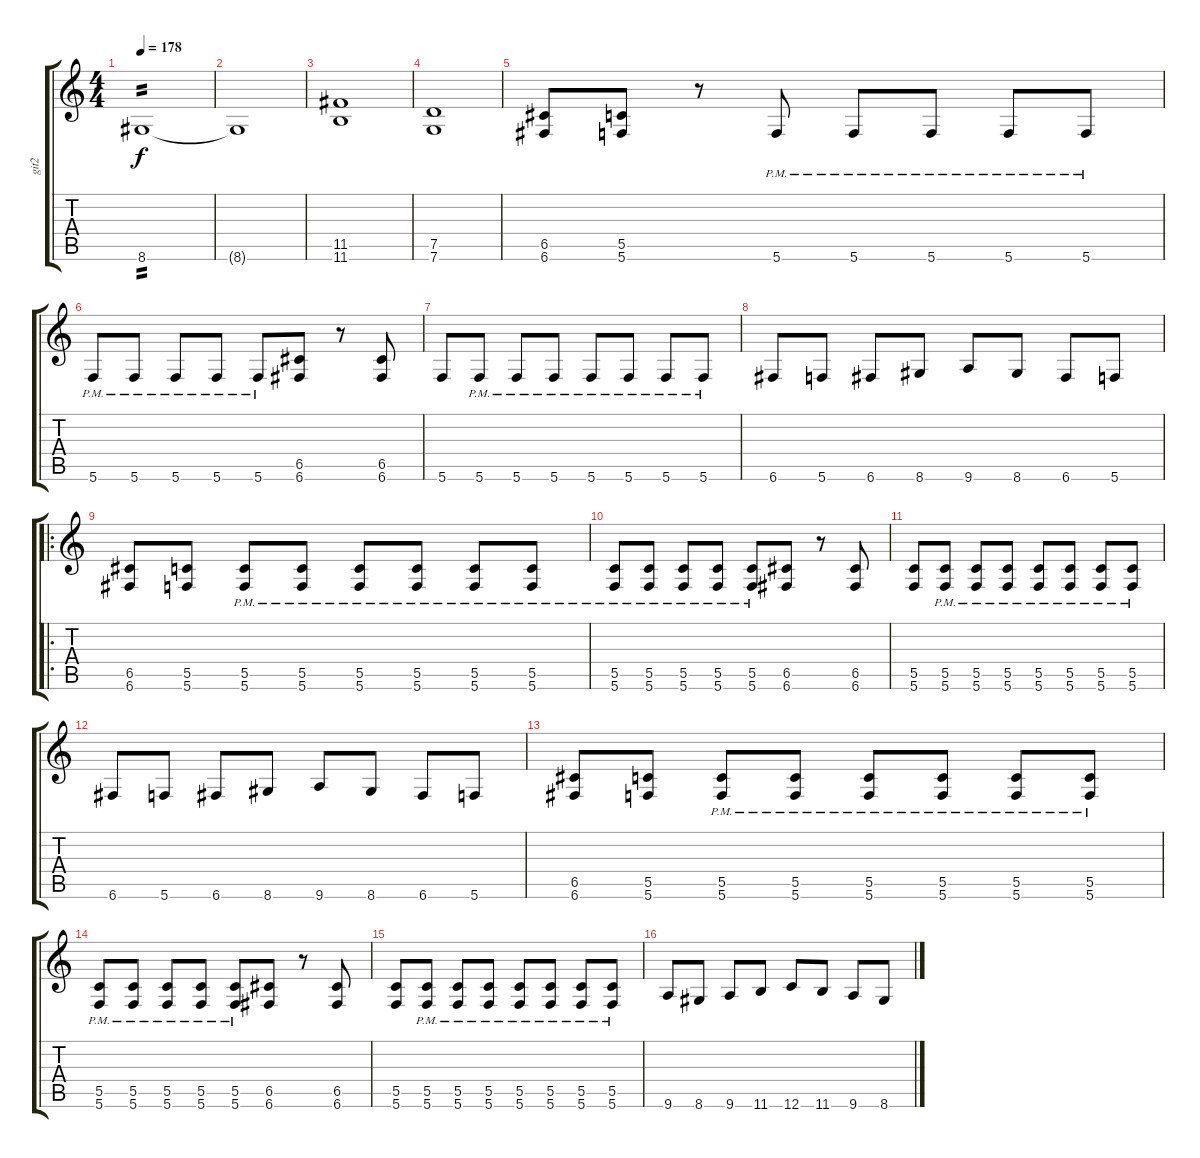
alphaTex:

\track ("git2" "git2") {instrument distortionguitar}
\staff {score tabs}
\tuning (D4 A3 F3 C3 G2 C2) {hide}
\ts (4 4)
\tempo 178
\clef g2
\ks c
8.6.1{tp 2 dy f} |
8.6{t}.1 |
(11.5 11.6).1 |
(7.5 7.6).1 |
(6.5 6.6).8 (5.5 5.6).8 r.8 5.6{pm}.8 5.6{pm}.8 5.6{pm}.8 5.6{pm}.8 5.6{pm}.8 |
5.6{pm}.8 5.6{pm}.8 5.6{pm}.8 5.6{pm}.8 5.6{pm}.8 (6.5 6.6).8 r.8 (6.5 6.6).8 |
5.6.8 5.6{pm}.8 5.6{pm}.8 5.6{pm}.8 5.6{pm}.8 5.6{pm}.8 5.6{pm}.8 5.6{pm}.8 |
6.6.8 5.6.8 6.6.8 8.6.8 9.6.8 8.6.8 6.6.8 5.6.8 |
\ro
(6.5 6.6).8 (5.5 5.6).8 (5.5{pm} 5.6{pm}).8 (5.5{pm} 5.6{pm}).8 (5.5{pm} 5.6{pm}).8 (5.5{pm} 5.6{pm}).8 (5.5{pm} 5.6{pm}).8 (5.5{pm} 5.6{pm}).8 |
(5.5{pm} 5.6{pm}).8 (5.5{pm} 5.6{pm}).8 (5.5{pm} 5.6{pm}).8 (5.5{pm} 5.6{pm}).8 (5.5{pm} 5.6{pm}).8 (6.5 6.6).8 r.8 (6.5 6.6).8 |
(5.5 5.6).8 (5.5{pm} 5.6{pm}).8 (5.5{pm} 5.6{pm}).8 (5.5{pm} 5.6{pm}).8 (5.5{pm} 5.6{pm}).8 (5.5{pm} 5.6{pm}).8 (5.5{pm} 5.6{pm}).8 (5.5{pm} 5.6{pm}).8 |
6.6.8 5.6.8 6.6.8 8.6.8 9.6.8 8.6.8 6.6.8 5.6.8 |
(6.5 6.6).8 (5.5 5.6).8 (5.5{pm} 5.6{pm}).8 (5.5{pm} 5.6{pm}).8 (5.5{pm} 5.6{pm}).8 (5.5{pm} 5.6{pm}).8 (5.5{pm} 5.6{pm}).8 (5.5{pm} 5.6{pm}).8 |
(5.5{pm} 5.6{pm}).8 (5.5{pm} 5.6{pm}).8 (5.5{pm} 5.6{pm}).8 (5.5{pm} 5.6{pm}).8 (5.5{pm} 5.6{pm}).8 (6.5 6.6).8 r.8 (6.5 6.6).8 |
(5.5 5.6).8 (5.5{pm} 5.6{pm}).8 (5.5{pm} 5.6{pm}).8 (5.5{pm} 5.6{pm}).8 (5.5{pm} 5.6{pm}).8 (5.5{pm} 5.6{pm}).8 (5.5{pm} 5.6{pm}).8 (5.5{pm} 5.6{pm}).8 |
9.6.8 8.6.8 9.6.8 11.6.8 12.6.8 11.6.8 9.6.8 8.6.8
